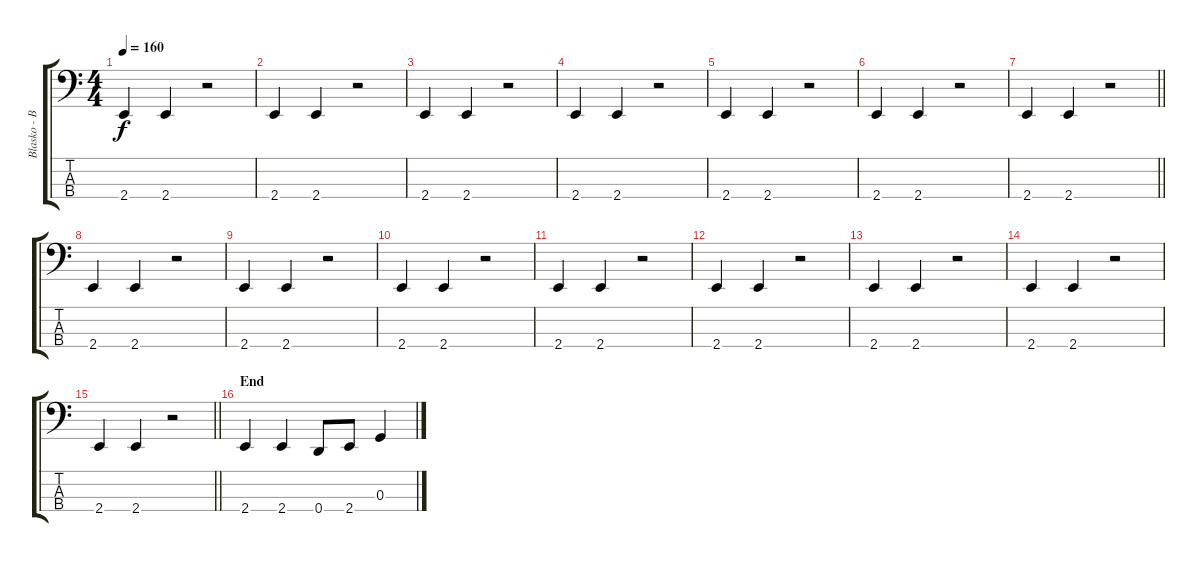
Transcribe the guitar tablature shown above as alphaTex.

\track ("Blasko - Bass Guitar Pan" "Blasko - B") {instrument electricbassfinger}
\staff {score tabs}
\tuning (F2 C2 G1 D1) {hide}
\ts (4 4)
\tempo 160
\clef f4
\ks c
2.4.4{dy f} 2.4.4 r.2 |
2.4.4 2.4.4 r.2 |
2.4.4 2.4.4 r.2 |
2.4.4 2.4.4 r.2 |
2.4.4 2.4.4 r.2 |
2.4.4 2.4.4 r.2 |
\barLineRight lightlight
2.4.4 2.4.4 r.2 |
\section ("" "")
2.4.4 2.4.4 r.2 |
2.4.4 2.4.4 r.2 |
2.4.4 2.4.4 r.2 |
2.4.4 2.4.4 r.2 |
2.4.4 2.4.4 r.2 |
2.4.4 2.4.4 r.2 |
2.4.4 2.4.4 r.2 |
\barLineRight lightlight
2.4.4 2.4.4 r.2 |
\section ("" "End")
2.4.4 2.4.4 0.4.8 2.4.8 0.3.4
